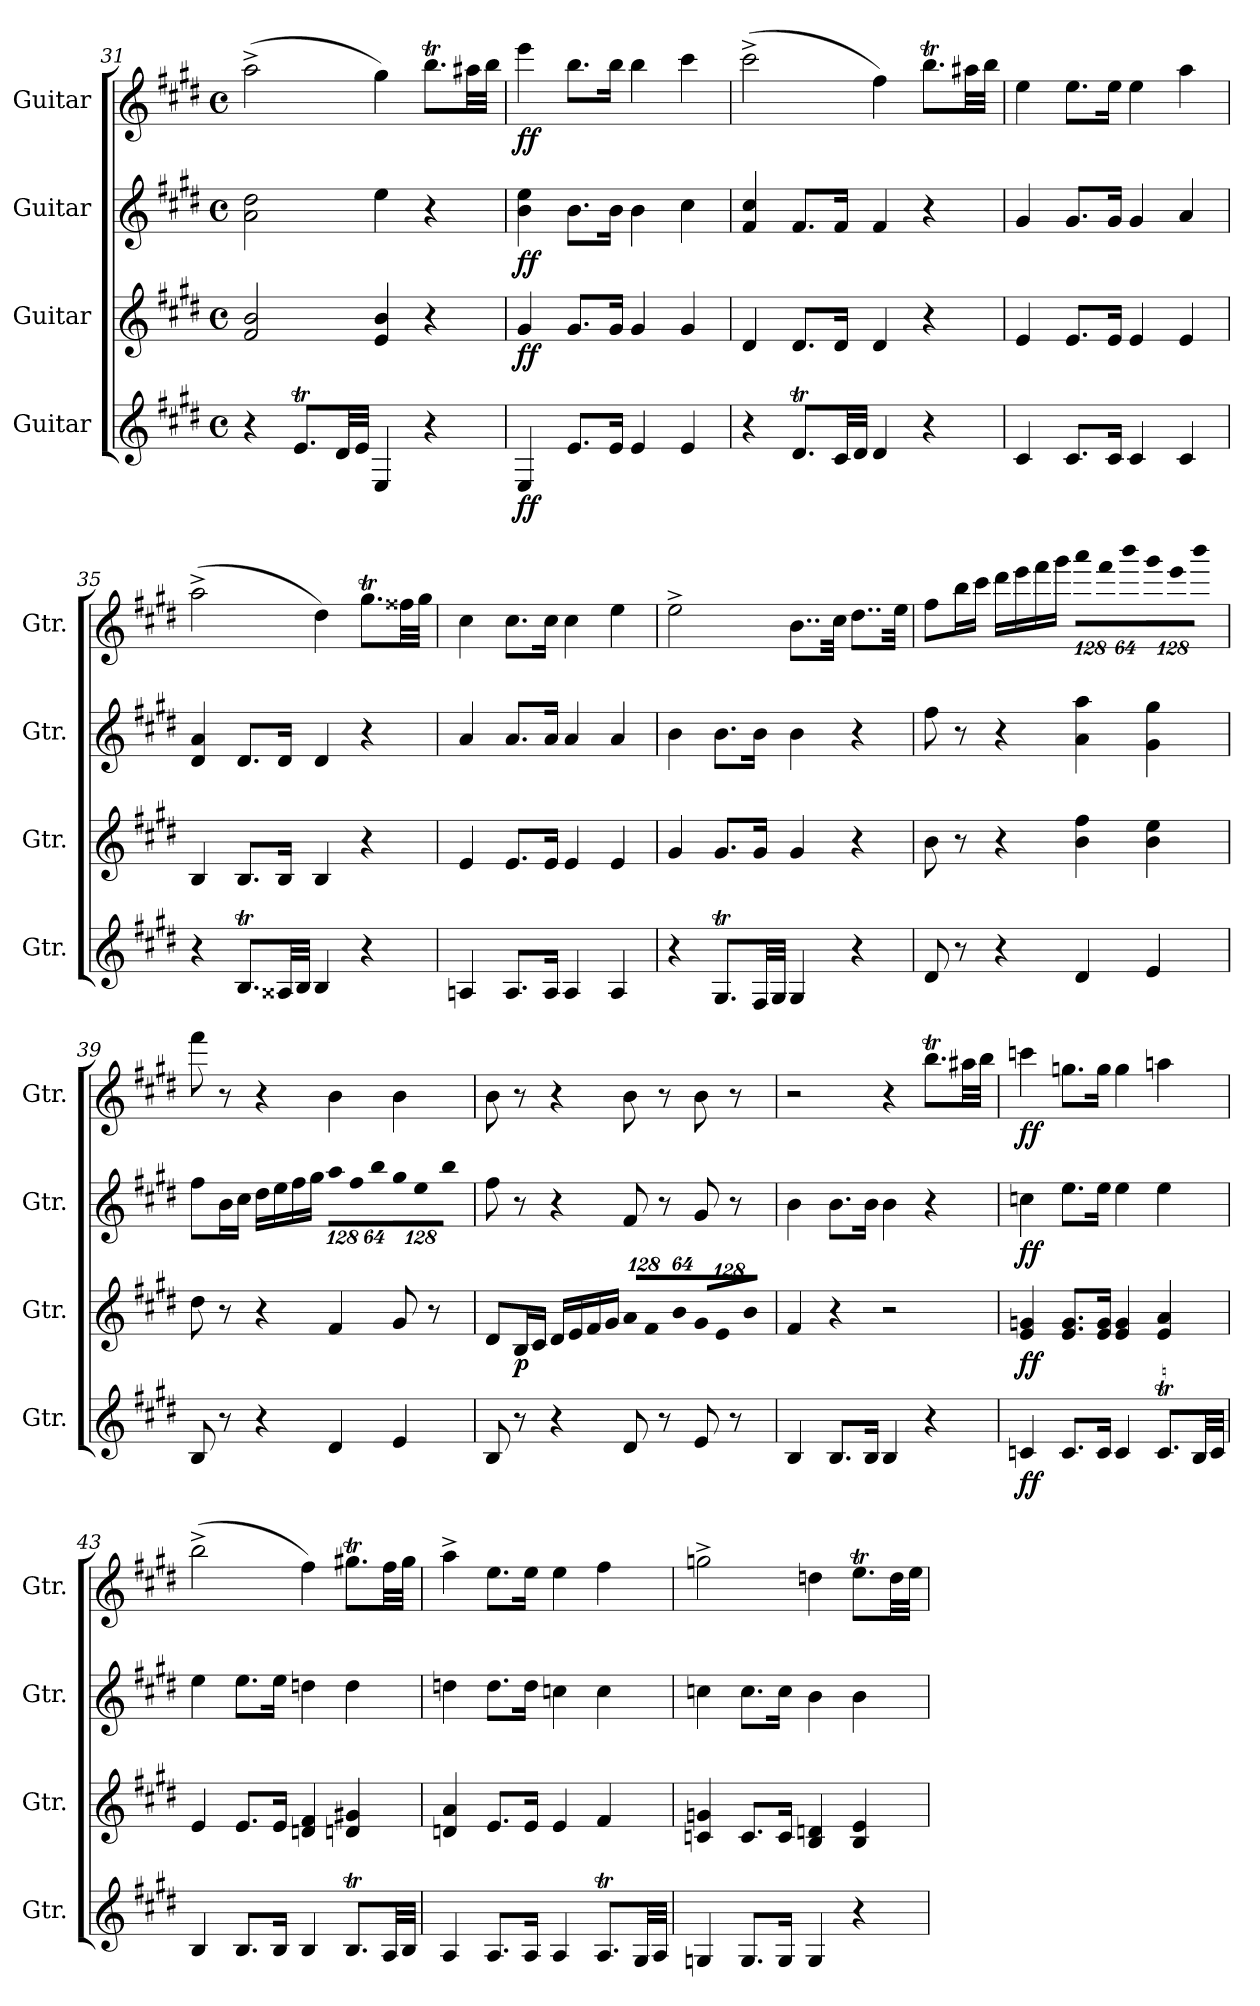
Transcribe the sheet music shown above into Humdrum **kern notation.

**kern	**dynam	**kern	**dynam	**kern	**dynam	**kern	**dynam
*part4	*part4	*part3	*part3	*part2	*part2	*part1	*part1
*staff4	*staff4	*staff3	*staff3	*staff2	*staff2	*staff1	*staff1
*I"Guitar	*	*I"Guitar	*	*I"Guitar	*	*I"Guitar	*
*I'Gtr.	*	*I'Gtr.	*	*I'Gtr.	*	*I'Gtr.	*
!!LO:LB:g=z
*clefG2	*	*clefG2	*	*clefG2	*	*clefG2	*
*ITrd7c12	*	*ITrd7c12	*	*ITrd7c12	*	*ITrd7c12	*
*k[f#c#g#d#]	*	*k[f#c#g#d#]	*	*k[f#c#g#d#]	*	*k[f#c#g#d#]	*
*E:	*	*E:	*	*E:	*	*E:	*
*M4/4	*	*M4/4	*	*M4/4	*	*M4/4	*
*met(c)	*	*met(c)	*	*met(c)	*	*met(c)	*
=31	=31	=31	=31	=31	=31	=31	=31
4r	.	2F#i/ 2Bi	.	2Ai\ 2d#i	.	(2a^i\	.
8.ETi/L	.	.	.	.	.	.	.
32D#i/LL	.	.	.	.	.	.	.
32Ei/JJJ	.	.	.	.	.	.	.
4EEi/	.	4Ei/ 4Bi	.	4ei\	.	4g#i\)	.
4r	.	4r	.	4r	.	8.bTi\L	.
.	.	.	.	.	.	32a#Xi\LL	.
.	.	.	.	.	.	32bi\JJJ	.
=32	=32	=32	=32	=32	=32	=32	=32
4EEi/	ff	4G#i/	ff	4Bi\ 4ei	ff	4eei\	ff
8.Ei/L	.	8.G#i/L	.	8.Bi\L	.	8.bi\L	.
16Ei/Jk	.	16G#i/Jk	.	16Bi\Jk	.	16bi\Jk	.
4Ei/	.	4G#i/	.	4Bi\	.	4bi\	.
4Ei/	.	4G#i/	.	4c#i\	.	4cc#i\	.
=33	=33	=33	=33	=33	=33	=33	=33
4r	.	4D#i/	.	4F#i/ 4c#i	.	(2cc#^i\	.
8.D#ti/L	.	8.D#i/L	.	8.F#i/L	.	.	.
32C#i/LL	.	16D#i/Jk	.	16F#i/Jk	.	.	.
32D#i/JJJ	.	.	.	.	.	.	.
4D#i/	.	4D#i/	.	4F#i/	.	4f#i\)	.
4r	.	4r	.	4r	.	8.bTi\L	.
.	.	.	.	.	.	32a#Xi\LL	.
.	.	.	.	.	.	32bi\JJJ	.
=34	=34	=34	=34	=34	=34	=34	=34
4C#i/	.	4Ei/	.	4G#i/	.	4ei\	.
8.C#i/L	.	8.Ei/L	.	8.G#i/L	.	8.ei\L	.
16C#i/Jk	.	16Ei/Jk	.	16G#i/Jk	.	16ei\Jk	.
4C#i/	.	4Ei/	.	4G#i/	.	4ei\	.
4C#i/	.	4Ei/	.	4Ai/	.	4ai\	.
!!LO:PB:g=z
=35	=35	=35	=35	=35	=35	=35	=35
4r	.	4BBi/	.	4D#i/ 4Ai	.	(2a^i\	.
8.BBTi/L	.	8.BBi/L	.	8.D#i/L	.	.	.
32AA##Xi/LL	.	16BBi/Jk	.	16D#i/Jk	.	.	.
32BBi/JJJ	.	.	.	.	.	.	.
4BBi/	.	4BBi/	.	4D#i/	.	4d#i\)	.
4r	.	4r	.	4r	.	8.g#ti\L	.
.	.	.	.	.	.	32f##Xi\LL	.
.	.	.	.	.	.	32g#i\JJJ	.
=36	=36	=36	=36	=36	=36	=36	=36
4AAni/	.	4Ei/	.	4Ai/	.	4c#i\	.
8.AAi/L	.	8.Ei/L	.	8.Ai/L	.	8.c#i\L	.
16AAi/Jk	.	16Ei/Jk	.	16Ai/Jk	.	16c#i\Jk	.
4AAi/	.	4Ei/	.	4Ai/	.	4c#i\	.
4AAi/	.	4Ei/	.	4Ai/	.	4ei\	.
=37	=37	=37	=37	=37	=37	=37	=37
4r	.	4G#i/	.	4Bi\	.	2e^i\	.
8.GG#ti/L	.	8.G#i/L	.	8.Bi\L	.	.	.
32FF#i/LL	.	16G#i/Jk	.	16Bi\Jk	.	.	.
32GG#i/JJJ	.	.	.	.	.	.	.
4GG#i/	.	4G#i/	.	4Bi\	.	8..Bi\L	.
.	.	.	.	.	.	32c#i\Jkk	.
4r	.	4r	.	4r	.	8..d#i\L	.
.	.	.	.	.	.	32ei\Jkk	.
!!LO:LB:g=z
=38	=38	=38	=38	=38	=38	=38	=38
8D#i/	.	8Bi\	.	8f#i\	.	8f#i\L	.
8r	.	8r	.	8r	.	16bi\L	.
.	.	.	.	.	.	16cc#i\JJ	.
4r	.	4r	.	4r	.	16dd#i\LL	.
.	.	.	.	.	.	16eei\	.
.	.	.	.	.	.	16ff#i\	.
.	.	.	.	.	.	16gg#i\JJ	.
*	*	*	*	*	*	*Xbrackettup	*
!	!	!	!	!	!	!LO:N:vis=8	!
4D#i/	.	4Bi\ 4f#i	.	4Ai\ 4ai	.	1024%85aai\L	.
!	!	!	!	!	!	!LO:N:vis=8	!
.	.	.	.	.	.	1024%85ff#i\	.
!	!	!	!	!	!	!LO:N:vis=8	!
.	.	.	.	.	.	512%43bbi\J	.
!	!	!	!	!	!	!LO:N:vis=8	!
4Ei/	.	4Bi\ 4ei	.	4G#i\ 4g#i	.	1024%85gg#i\L	.
!	!	!	!	!	!	!LO:N:vis=8	!
.	.	.	.	.	.	1024%85eei\	.
!	!	!	!	!	!	!LO:N:vis=8	!
.	.	.	.	.	.	512%43bbi\J	.
=39	=39	=39	=39	=39	=39	=39	=39
8BBi/	.	8d#i\	.	8f#i\L	.	8ff#i\	.
8r	.	8r	.	16Bi\L	.	8r	.
.	.	.	.	16c#i\JJ	.	.	.
4r	.	4r	.	16d#i\LL	.	4r	.
.	.	.	.	16ei\	.	.	.
.	.	.	.	16f#i\	.	.	.
.	.	.	.	16g#i\JJ	.	.	.
*	*	*	*	*Xbrackettup	*	*	*
!	!	!	!	!LO:N:vis=8	!	!	!
4D#i/	.	4F#i/	.	1024%85ai\L	.	4Bi\	.
!	!	!	!	!LO:N:vis=8	!	!	!
.	.	.	.	1024%85f#i\	.	.	.
!	!	!	!	!LO:N:vis=8	!	!	!
.	.	.	.	512%43bi\J	.	.	.
!	!	!	!	!LO:N:vis=8	!	!	!
4Ei/	.	8G#i/	.	1024%85g#i\L	.	4Bi\	.
!	!	!	!	!LO:N:vis=8	!	!	!
.	.	.	.	1024%85ei\	.	.	.
.	.	8r	.	.	.	.	.
!	!	!	!	!LO:N:vis=8	!	!	!
.	.	.	.	512%43bi\J	.	.	.
=40	=40	=40	=40	=40	=40	=40	=40
8BBi/	.	8D#i/L	.	8f#i\	.	8Bi\	.
8r	.	16BBi/L	p	8r	.	8r	.
.	.	16C#i/JJ	.	.	.	.	.
4r	.	16D#i/LL	.	4r	.	4r	.
.	.	16Ei/	.	.	.	.	.
.	.	16F#i/	.	.	.	.	.
.	.	16G#i/JJ	.	.	.	.	.
*	*	*Xbrackettup	*	*	*	*	*
!	!	!LO:N:vis=8	!	!	!	!	!
8D#i/	.	1024%85Ai/L	.	8F#i/	.	8Bi\	.
!	!	!LO:N:vis=8	!	!	!	!	!
.	.	1024%85F#i/	.	.	.	.	.
8r	.	.	.	8r	.	8r	.
!	!	!LO:N:vis=8	!	!	!	!	!
.	.	512%43Bi/J	.	.	.	.	.
!	!	!LO:N:vis=8	!	!	!	!	!
8Ei/	.	1024%85G#i/L	.	8G#i/	.	8Bi\	.
!	!	!LO:N:vis=8	!	!	!	!	!
.	.	1024%85Ei/	.	.	.	.	.
8r	.	.	.	8r	.	8r	.
!	!	!LO:N:vis=8	!	!	!	!	!
.	.	512%43Bi/J	.	.	.	.	.
!!LO:LB:g=z
=41	=41	=41	=41	=41	=41	=41	=41
4BBi/	.	4F#i/	.	4Bi\	.	2r	.
8.BBi/L	.	4r	.	8.Bi\L	.	.	.
16BBi/Jk	.	.	.	16Bi\Jk	.	.	.
4BBi/	.	2r	.	4Bi\	.	4r	.
4r	.	.	.	4r	.	8.bTi\L	.
.	.	.	.	.	.	32a#Xi\LL	.
.	.	.	.	.	.	32bi\JJJ	.
=42	=42	=42	=42	=42	=42	=42	=42
4Cni/	ff	4Ei/ 4Gni	ff	4cni\	ff	4ccni\	ff
8.Ci/L	.	8.Ei/ 8.GiL	.	8.ei\L	.	8.gni\L	.
16Ci/Jk	.	16Ei/ 16GiJk	.	16ei\Jk	.	16gi\Jk	.
4Ci/	.	4Ei/ 4Gi	.	4ei\	.	4gi\	.
8.CTi/L	.	4Ei/ 4Ai	.	4ei\	.	4ani\	.
32BBi/LL	.	.	.	.	.	.	.
32Ci/JJJ	.	.	.	.	.	.	.
=43	=43	=43	=43	=43	=43	=43	=43
4BBi/	.	4Ei/	.	4ei\	.	(2b^i\	.
8.BBi/L	.	8.Ei/L	.	8.ei\L	.	.	.
16BBi/Jk	.	16Ei/Jk	.	16ei\Jk	.	.	.
4BBi/	.	4Dni/ 4F#i	.	4dni\	.	4f#i\)	.
8.BBTi/L	.	4Dni/ 4G#Xi	.	4di\	.	8.g#Xti\L	.
32AAi/LL	.	.	.	.	.	32f#i\LL	.
32BBi/JJJ	.	.	.	.	.	32g#i\JJJ	.
=44	=44	=44	=44	=44	=44	=44	=44
4AAi/	.	4Dni/ 4Ai	.	4dni\	.	4a^i\	.
8.AAi/L	.	8.Ei/L	.	8.di\L	.	8.ei\L	.
16AAi/Jk	.	16Ei/Jk	.	16di\Jk	.	16ei\Jk	.
4AAi/	.	4Ei/	.	4cni\	.	4ei\	.
8.AATi/L	.	4F#i/	.	4ci\	.	4f#i\	.
32GG#i/LL	.	.	.	.	.	.	.
32AAi/JJJ	.	.	.	.	.	.	.
!!LO:PB:g=z
=45	=45	=45	=45	=45	=45	=45	=45
4GGni/	.	4Cni/ 4Gni	.	4cni\	.	2gn^i\	.
8.GGi/L	.	8.Ci/L	.	8.ci\L	.	.	.
16GGi/Jk	.	16Ci/Jk	.	16ci\Jk	.	.	.
4GGi/	.	4BBi/ 4Dni	.	4Bi\	.	4dni\	.
4r	.	4BBi/ 4Ei	.	4Bi\	.	8.eTi\L	.
.	.	.	.	.	.	32di\LL	.
.	.	.	.	.	.	32ei\JJJ	.
=	=	=	=	=	=	=	=
*-	*-	*-	*-	*-	*-	*-	*-
